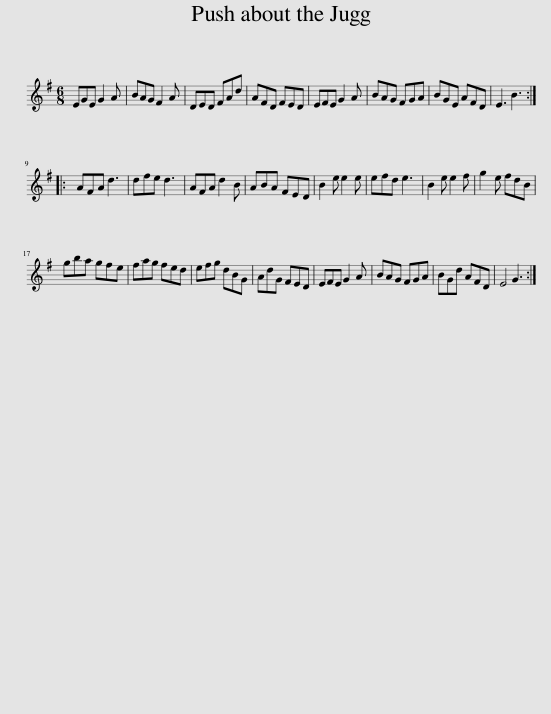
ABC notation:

X:1
L:1/8
M:6/8
I:linebreak $
K:Emin
V:1 treble
V:1
 EGE G2 A | BAG F2 A | DED FAd | AFD FED | EFE G2 A | %5
 BAG FGA | BGE AFD | E3 B3 ::$ AFA d3 | dfe d3 | %10
 AFA d2 B | ABA FED | B2 e e2 e | efd e3 | B2 e e2 f | %15
 g2 e fdB |$ gba gfe | fag fed | efg dBG | AdG FED | %20
 EFE G2 A | BAG FGA | BGd AFD | E4 G3 :| %24
